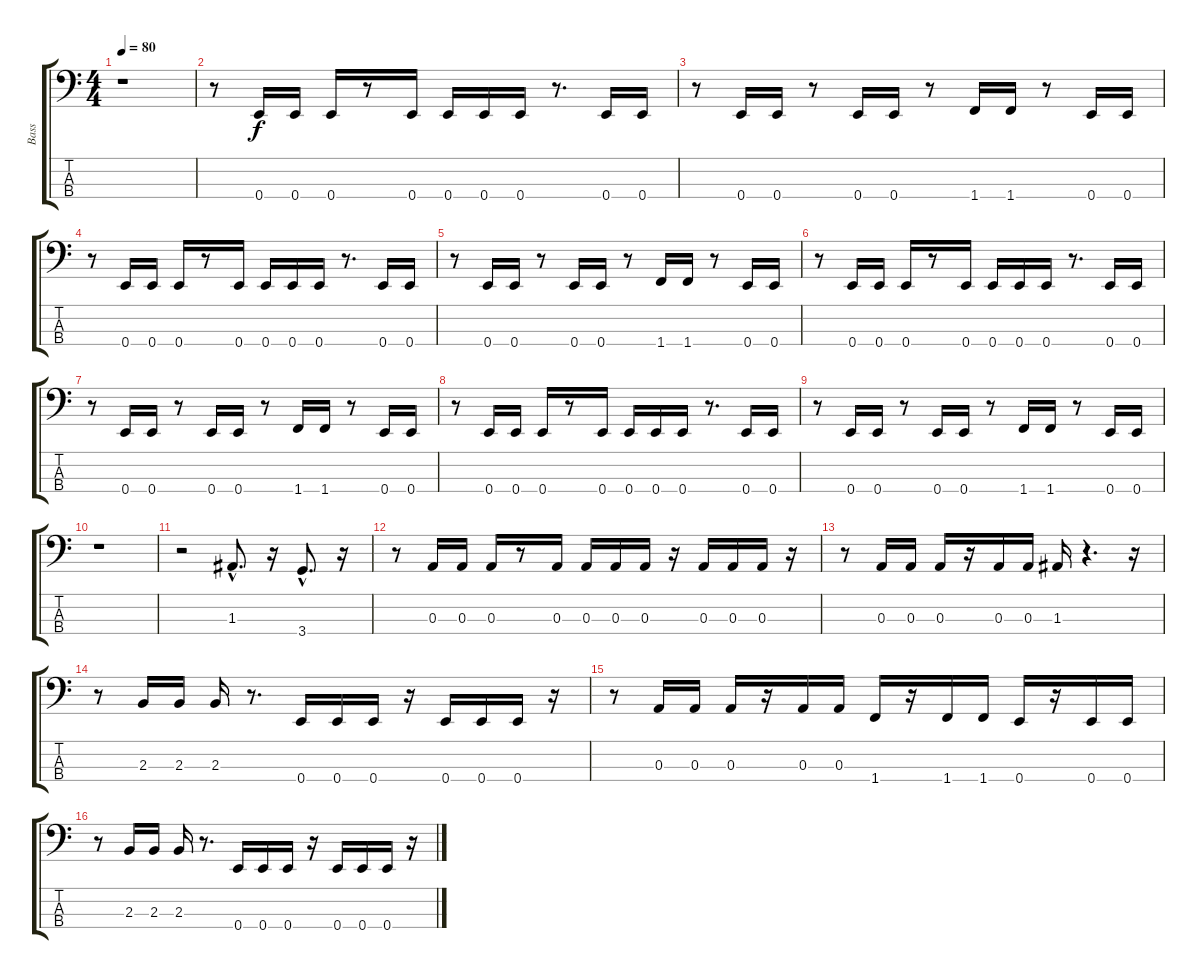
\track ("Bass" "Bass") {instrument electricbassfinger}
\staff {score tabs}
\tuning (G2 D2 A1 E1) {hide}
\ts (4 4)
\tempo 80
\clef f4
\ks c
r.1{dy f} |
r.8 0.4.16 0.4.16 0.4.16 r.8 0.4.16 0.4.16 0.4.16 0.4.16 r.8{d} 0.4.16 0.4.16 |
r.8 0.4.16 0.4.16 r.8 0.4.16 0.4.16 r.8 1.4.16 1.4.16 r.8 0.4.16 0.4.16 |
r.8 0.4.16 0.4.16 0.4.16 r.8 0.4.16 0.4.16 0.4.16 0.4.16 r.8{d} 0.4.16 0.4.16 |
r.8 0.4.16 0.4.16 r.8 0.4.16 0.4.16 r.8 1.4.16 1.4.16 r.8 0.4.16 0.4.16 |
r.8 0.4.16 0.4.16 0.4.16 r.8 0.4.16 0.4.16 0.4.16 0.4.16 r.8{d} 0.4.16 0.4.16 |
r.8 0.4.16 0.4.16 r.8 0.4.16 0.4.16 r.8 1.4.16 1.4.16 r.8 0.4.16 0.4.16 |
r.8 0.4.16 0.4.16 0.4.16 r.8 0.4.16 0.4.16 0.4.16 0.4.16 r.8{d} 0.4.16 0.4.16 |
r.8 0.4.16 0.4.16 r.8 0.4.16 0.4.16 r.8 1.4.16 1.4.16 r.8 0.4.16 0.4.16 |
r.1 |
r.2 1.3{hac}.8{d} r.16 3.4{hac}.8{d} r.16 |
r.8 0.3.16 0.3.16 0.3.16 r.8 0.3.16 0.3.16 0.3.16 0.3.16 r.16 0.3.16 0.3.16 0.3.16 r.16 |
r.8 0.3.16 0.3.16 0.3.16 r.16 0.3.16 0.3.16 1.3.16 r.4{d} r.16 |
r.8 2.3.16 2.3.16 2.3.16 r.8{d} 0.4.16 0.4.16 0.4.16 r.16 0.4.16 0.4.16 0.4.16 r.16 |
r.8 0.3.16 0.3.16 0.3.16 r.16 0.3.16 0.3.16 1.4.16 r.16 1.4.16 1.4.16 0.4.16 r.16 0.4.16 0.4.16 |
r.8 2.3.16 2.3.16 2.3.16 r.8{d} 0.4.16 0.4.16 0.4.16 r.16 0.4.16 0.4.16 0.4.16 r.16
